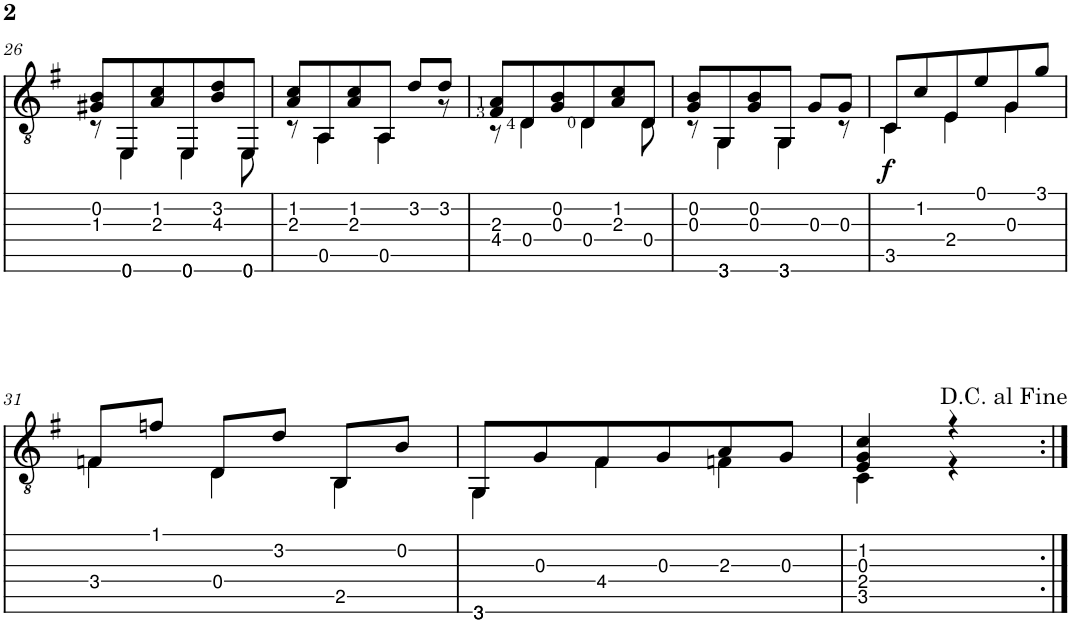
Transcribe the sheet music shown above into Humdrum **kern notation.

**kern	**kern	**dynam
*part1	*part1	*part1
*staff2	*staff1	*staff1/2
*I"Classical Guitar	*	*
!!LO:PB:g=z
*	*clefGv2	*
*k[f#]	*k[f#]	*
*G:	*G:	*
*M3/4	*M3/4	*
=26	=26	=26
*^	*^	*
8G#X\ 8B\L	8r	8G#X/ 8B/L	8r	.
8EEJ	4EE	8EE/	4EE\	.
8A\ 8c\L	.	8A/ 8c/	.	.
8EEJ	4EE	8EE/	4EE\	.
8B\ 8d\L	.	8B/ 8d/	.	.
8EEJ	8EE	8EE/J	8EE\	.
=27	=27	=27	=27	=27
8A\ 8c\L	8r	8A/ 8c/L	8r	.
8AAJ	4AA	8AA/	4AA\	.
8A\ 8c\L	.	8A/ 8c/	.	.
8AAJ	4AA	8AA/J	4AA\	.
8dL	.	8d/L	.	.
8dJ	8r	8d/J	8r	.
=28	=28	=28	=28	=28
8F#\ 8A\L	8r	8F#/ 8A/L	8r	.
8DJ	4D	8D/	4D\	.
8G\ 8B\L	.	8G/ 8B/	.	.
8DJ	4D	8D/	4D\	.
8A\ 8c\L	.	8A/ 8c/	.	.
8DJ	8D	8D/J	8D\	.
=29	=29	=29	=29	=29
8G\ 8B\L	8r	8G/ 8B/L	8r	.
8GGJ	4GG	8GG/	4GG\	.
8G\ 8B\L	.	8G/ 8B/	.	.
8GGJ	4GG	8GG/J	4GG\	.
8GL	.	8G/L	.	.
8GJ	8r	8G/J	8r	.
=30	=30	=30	=30	=30
!	!	!	!	!LO:DY:b
8CL	4C	8C/L	4C\	f
8cJ	.	8c/	.	.
8EL	4E	8E/	4E\	.
8eJ	.	8e/	.	.
8GL	4G	8G/	4G\	.
8gJ	.	8g/J	.	.
!!LO:LB:g=z	!!
=31	=31	=31	=31	=31
8FnL	4F	8Fn/L	4F\	.
8fnJ	.	8fn/J	.	.
8DL	4D	8D/L	4D\	.
8dJ	.	8d/J	.	.
8BBL	4BB	8BB/L	4BB\	.
8BJ	.	8B/J	.	.
=32	=32	=32	=32	=32
8GGL	4GG	8GG/L	4GG\	.
8GJ	.	8G/	.	.
8F#L	4F#	8F#/	4F#\	.
8GJ	.	8G/	.	.
8AL	4Fn	8A/	4Fn\	.
8GJ	.	8G/J	.	.
=33	=33	=33	=33	=33
4E 4G 4c	4C	4E/ 4G/ 4c/	4C\	.
4r	4r	4r	4r	.
*v	*v	*	*	*
*	*v	*v	*
=:|!	=:|!	=:|!
*-	*-	*-
